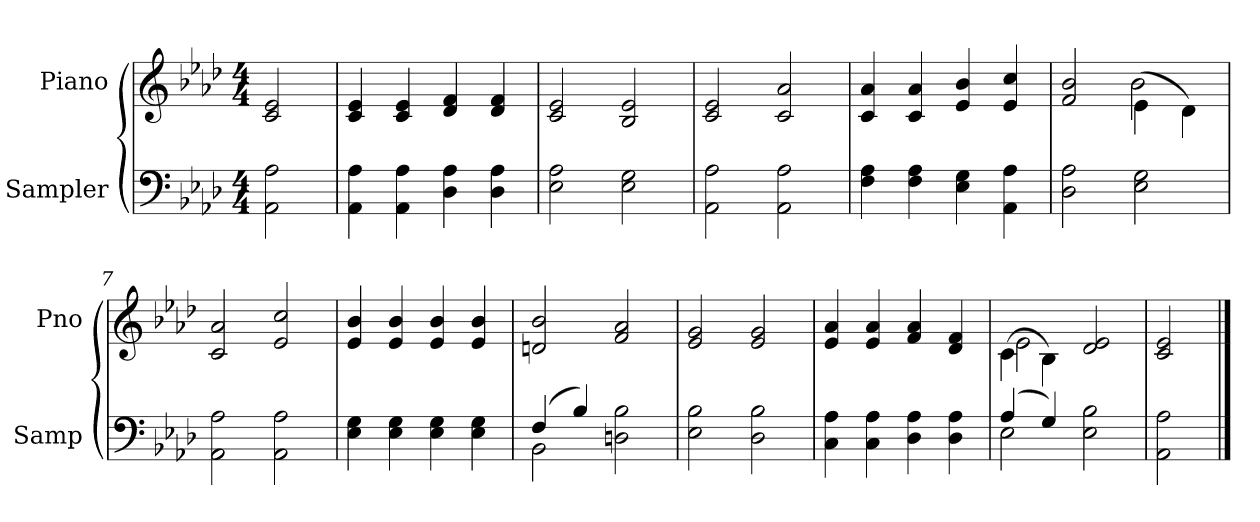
**kern	**kern
*part2	*part1
*staff2	*staff1
*I"Sampler	*I"Piano
*I'Samp	*I'Pno
*clefF4	*clefG2
*k[b-e-a-d-]	*k[b-e-a-d-]
*A-:	*A-:
*M4/4	*M4/4
=1	=1
2AA- 2A-	2c 2e-
=2	=2
4AA- 4A-	4c 4e-
4AA- 4A-	4c 4e-
4D- 4A-	4d- 4f
4D- 4A-	4d- 4f
=3	=3
2E- 2A-	2c 2e-
2E- 2G	2B- 2e-
=4	=4
2AA- 2A-	2c 2e-
2AA- 2A-	2c 2a-
=5	=5
4F 4A-	4c 4a-
4F 4A-	4c 4a-
4E- 4G	4e- 4b-
4AA- 4A-	4e- 4cc
=6	=6
*	*^
2D- 2A-	2f 2b-	2ryy
2E- 2G	(4e-\	2b-
.	4d-\)	.
*	*v	*v
=7	=7
2AA- 2A-	2c 2a-
2AA- 2A-	2e- 2cc
=8	=8
4E- 4G	4e- 4b-
4E- 4G	4e- 4b-
4E- 4G	4e- 4b-
4E- 4G	4e- 4b-
=9	=9
*^	*
(4F/	2BB-	2dn 2b-
4B-/)	.	.
2Dn 2B-	2ryy	2f 2a-
*v	*v	*
=10	=10
2E- 2B-	2e- 2g
2D- 2B-	2e- 2g
=11	=11
4C 4A-	4e- 4a-
4C 4A-	4e- 4a-
4D- 4A-	4f 4a-
4D- 4A-	4d- 4f
=12	=12
*^	*^
(4A-/	2E-	(4c\	2e-
4G/)	.	4B-\)	.
2E- 2B-	2ryy	2d-/ 2e-/	2ryy
*v	*v	*	*
*	*v	*v
=13	=13
2AA- 2A-	2c 2e-
==	==
*-	*-
